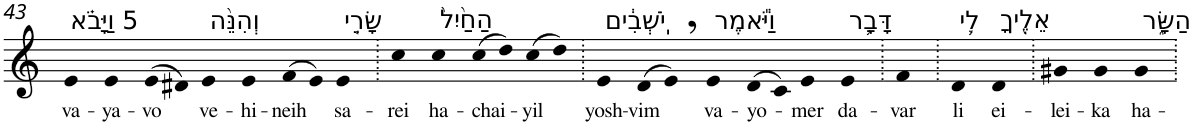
**kern	**text
*part1	*part1
*staff1	*staff1
*I"Piano	*
*I'Pno	*
!!LO:PB:g=z
*clefG2	*
*k[]	*
=43	=43
!LO:TX:a:t=5 וַיָּבֹ֗א	!
!	!LO:LY:b
4e	va-
!	!LO:LY:b
4e	-ya-
!	!LO:LY:b
(>8e	-vo
8d#X)	.
!LO:TX:a:t=וְהִנֵּ֨ה	!
!	!LO:LY:b
4e	ve-
!	!LO:LY:b
4e	-hi-
!	!LO:LY:b
(>8f	-neih
8e)	.
!LO:TX:a:t=שָׂרֵ֤י	!
!	!LO:LY:b
4e	sa-
=44.	=44.
!	!LO:LY:b
4cc	-rei
!LO:TX:a:t=הַחַ֙יִל֙	!
!	!LO:LY:b
4cc	ha-
!	!LO:LY:b
(>8cc	-chai-
8dd)	.
!	!LO:LY:b
(>8cc	-yil
8dd)	.
=45.	=45.
!LO:TX:a:t=יֹֽשְׁבִ֔ים	!
!	!LO:LY:b
4e	yosh-
!	!LO:LY:b
(>8d	-vim
8e,)	.
!LO:TX:a:t=וַיֹּ֕אמֶר	!
!	!LO:LY:b
4e	va-
!	!LO:LY:b
(>8d	-yo-
8c)	.
!	!LO:LY:b
4e	-mer
!LO:TX:a:t=דָּבָ֥ר	!
!	!LO:LY:b
4e	da-
=46.	=46.
!	!LO:LY:b
4f	-var
=47.	=47.
!LO:TX:a:t=לִ֛י	!
!	!LO:LY:b
4d	li
!LO:TX:a:t=אֵלֶ֖יךָ	!
!	!LO:LY:b
4d	ei-
=48.	=48.
!	!LO:LY:b
4g#X	-lei-
!	!LO:LY:b
4g#	-ka
!LO:TX:a:t=הַשָּׂ֑ר	!
!	!LO:LY:b
4g#	ha-
=.	=.
*-	*-
